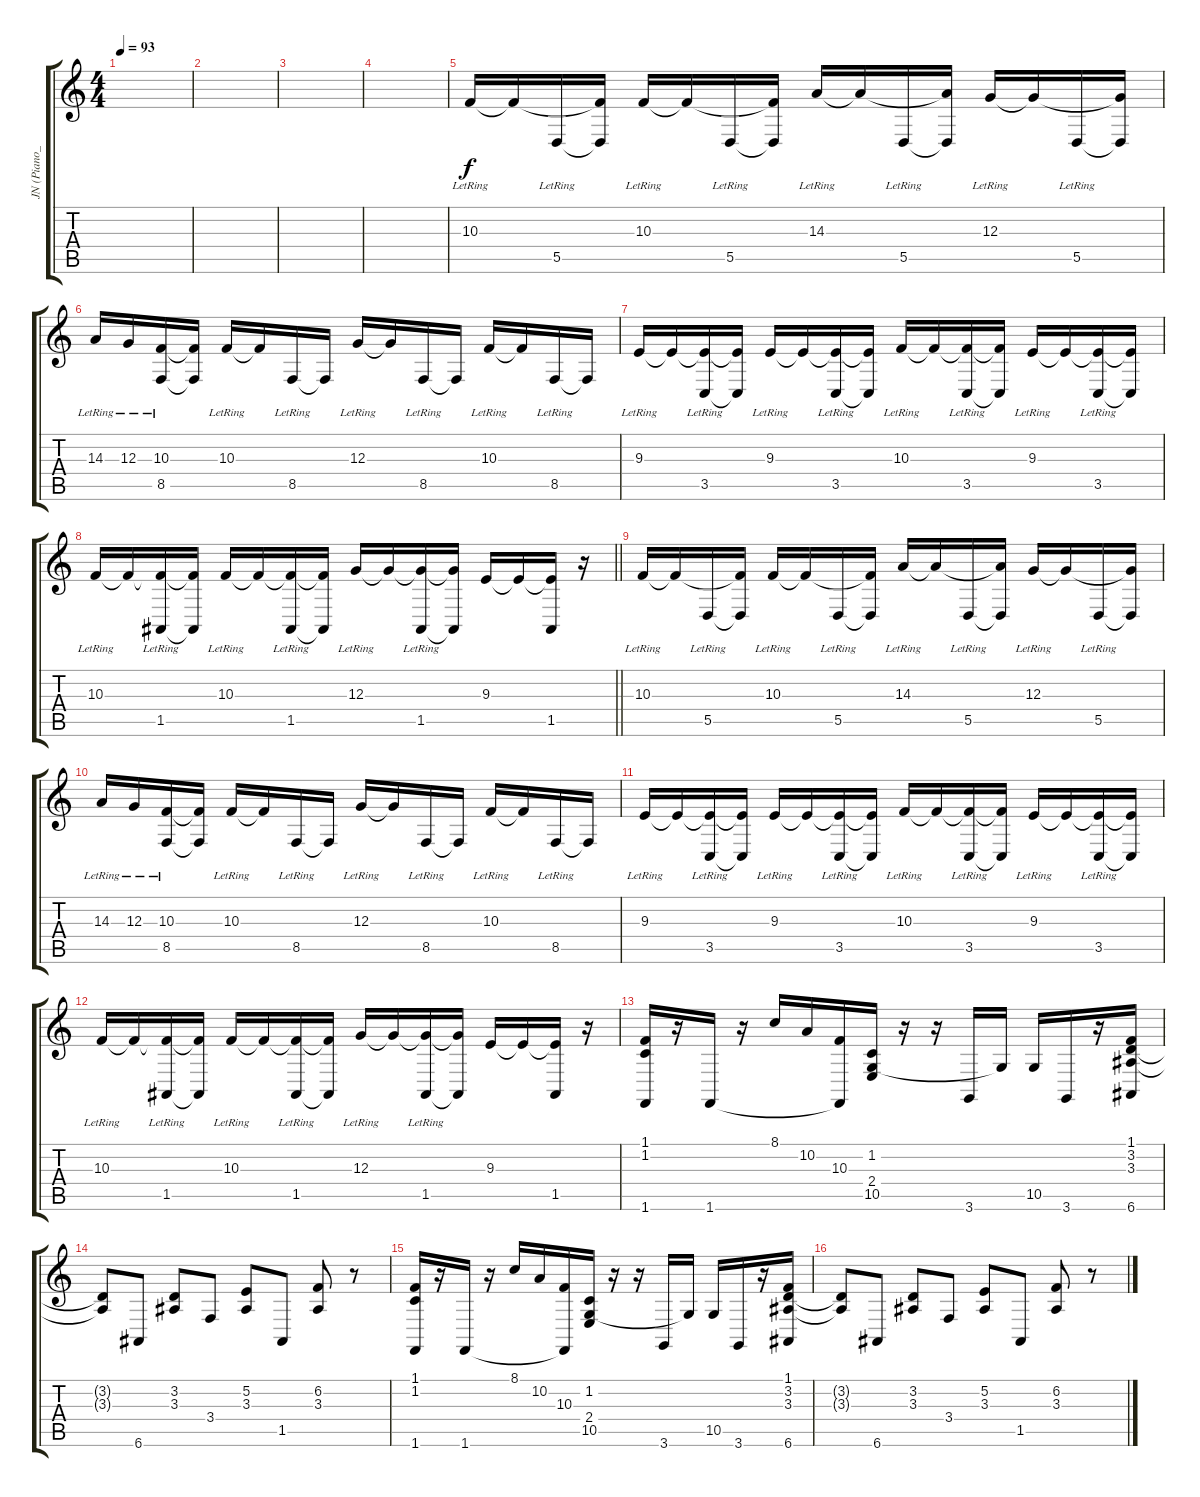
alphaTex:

\track ("JN (Piano_Main_Droite)" "JN (Piano_") {instrument electricgrandpiano}
\staff {score tabs}
\tuning (E4 B3 G3 D3 A2 E2) {hide}
\ts (4 4)
\tempo 93
\clef g2
\ks c
|
|
|
|
10.3{lr}.16 10.3{t}.16 5.5{lr}.16 (10.3{t} 5.5{t}).16 10.3{lr}.16 10.3{t}.16 5.5{lr}.16 (10.3{t} 5.5{t}).16 14.3{lr}.16 14.3{t}.16 5.5{lr}.16 (14.3{t} 5.5{t}).16 12.3{lr}.16 12.3{t}.16 5.5{lr}.16 (12.3{t} 5.5{t}).16 |
14.3{lr}.16 12.3{lr}.16 (10.3{lr} 8.5{lr}).16 (10.3{t} 8.5{t}).16 10.3{lr}.16 10.3{t}.16 8.5{lr}.16 8.5{t}.16 12.3{lr}.16 12.3{t}.16 8.5{lr}.16 8.5{t}.16 10.3{lr}.16 10.3{t}.16 8.5{lr}.16 8.5{t}.16 |
9.3{lr}.16 9.3{t}.16 (9.3{t} 3.5{lr}).16 (9.3{t} 3.5{t}).16 9.3{lr}.16 9.3{t}.16 (9.3{t} 3.5{lr}).16 (9.3{t} 3.5{t}).16 10.3{lr}.16 10.3{t}.16 (10.3{t} 3.5{lr}).16 (10.3{t} 3.5{t}).16 9.3{lr}.16 9.3{t}.16 (9.3{t} 3.5{lr}).16 (9.3{t} 3.5{t}).16 |
\barLineRight lightlight
10.3{lr}.16 10.3{t}.16 (10.3{t} 1.5{lr}).16 (10.3{t} 1.5{t}).16 10.3{lr}.16 10.3{t}.16 (10.3{t} 1.5{lr}).16 (10.3{t} 1.5{t}).16 12.3{lr}.16 12.3{t}.16 (12.3{t} 1.5{lr}).16 (12.3{t} 1.5{t}).16 9.3.16 9.3{t}.16 (9.3{t} 1.5).16 r.16 |
10.3{lr}.16 10.3{t}.16 5.5{lr}.16 (10.3{t} 5.5{t}).16 10.3{lr}.16 10.3{t}.16 5.5{lr}.16 (10.3{t} 5.5{t}).16 14.3{lr}.16 14.3{t}.16 5.5{lr}.16 (14.3{t} 5.5{t}).16 12.3{lr}.16 12.3{t}.16 5.5{lr}.16 (12.3{t} 5.5{t}).16 |
14.3{lr}.16 12.3{lr}.16 (10.3{lr} 8.5{lr}).16 (10.3{t} 8.5{t}).16 10.3{lr}.16 10.3{t}.16 8.5{lr}.16 8.5{t}.16 12.3{lr}.16 12.3{t}.16 8.5{lr}.16 8.5{t}.16 10.3{lr}.16 10.3{t}.16 8.5{lr}.16 8.5{t}.16 |
9.3{lr}.16 9.3{t}.16 (9.3{t} 3.5{lr}).16 (9.3{t} 3.5{t}).16 9.3{lr}.16 9.3{t}.16 (9.3{t} 3.5{lr}).16 (9.3{t} 3.5{t}).16 10.3{lr}.16 10.3{t}.16 (10.3{t} 3.5{lr}).16 (10.3{t} 3.5{t}).16 9.3{lr}.16 9.3{t}.16 (9.3{t} 3.5{lr}).16 (9.3{t} 3.5{t}).16 |
10.3{lr}.16 10.3{t}.16 (10.3{t} 1.5{lr}).16 (10.3{t} 1.5{t}).16 10.3{lr}.16 10.3{t}.16 (10.3{t} 1.5{lr}).16 (10.3{t} 1.5{t}).16 12.3{lr}.16 12.3{t}.16 (12.3{t} 1.5{lr}).16 (12.3{t} 1.5{t}).16 9.3.16 9.3{t}.16 (9.3{t} 1.5).16 r.16 |
(1.1 1.2 1.6).16 r.16 1.6.16 r.16 8.1.16 10.2.16 (10.3 1.6{t}).16 (1.2 2.4 10.5).16 r.16 r.16 3.6.16 10.5{t}.16 10.5.16 3.6.16 r.16 (1.1 3.2 3.3 6.6).16 |
(3.2{t} 3.3{t}).8 6.6.8 (3.2 3.3).8 3.4.8 (5.2 3.3).8 1.5.8 (6.2 3.3).8 r.8 |
(1.1 1.2 1.6).16 r.16 1.6.16 r.16 8.1.16 10.2.16 (10.3 1.6{t}).16 (1.2 2.4 10.5).16 r.16 r.16 3.6.16 10.5{t}.16 10.5.16 3.6.16 r.16 (1.1 3.2 3.3 6.6).16 |
(3.2{t} 3.3{t}).8 6.6.8 (3.2 3.3).8 3.4.8 (5.2 3.3).8 1.5.8 (6.2 3.3).8 r.8
